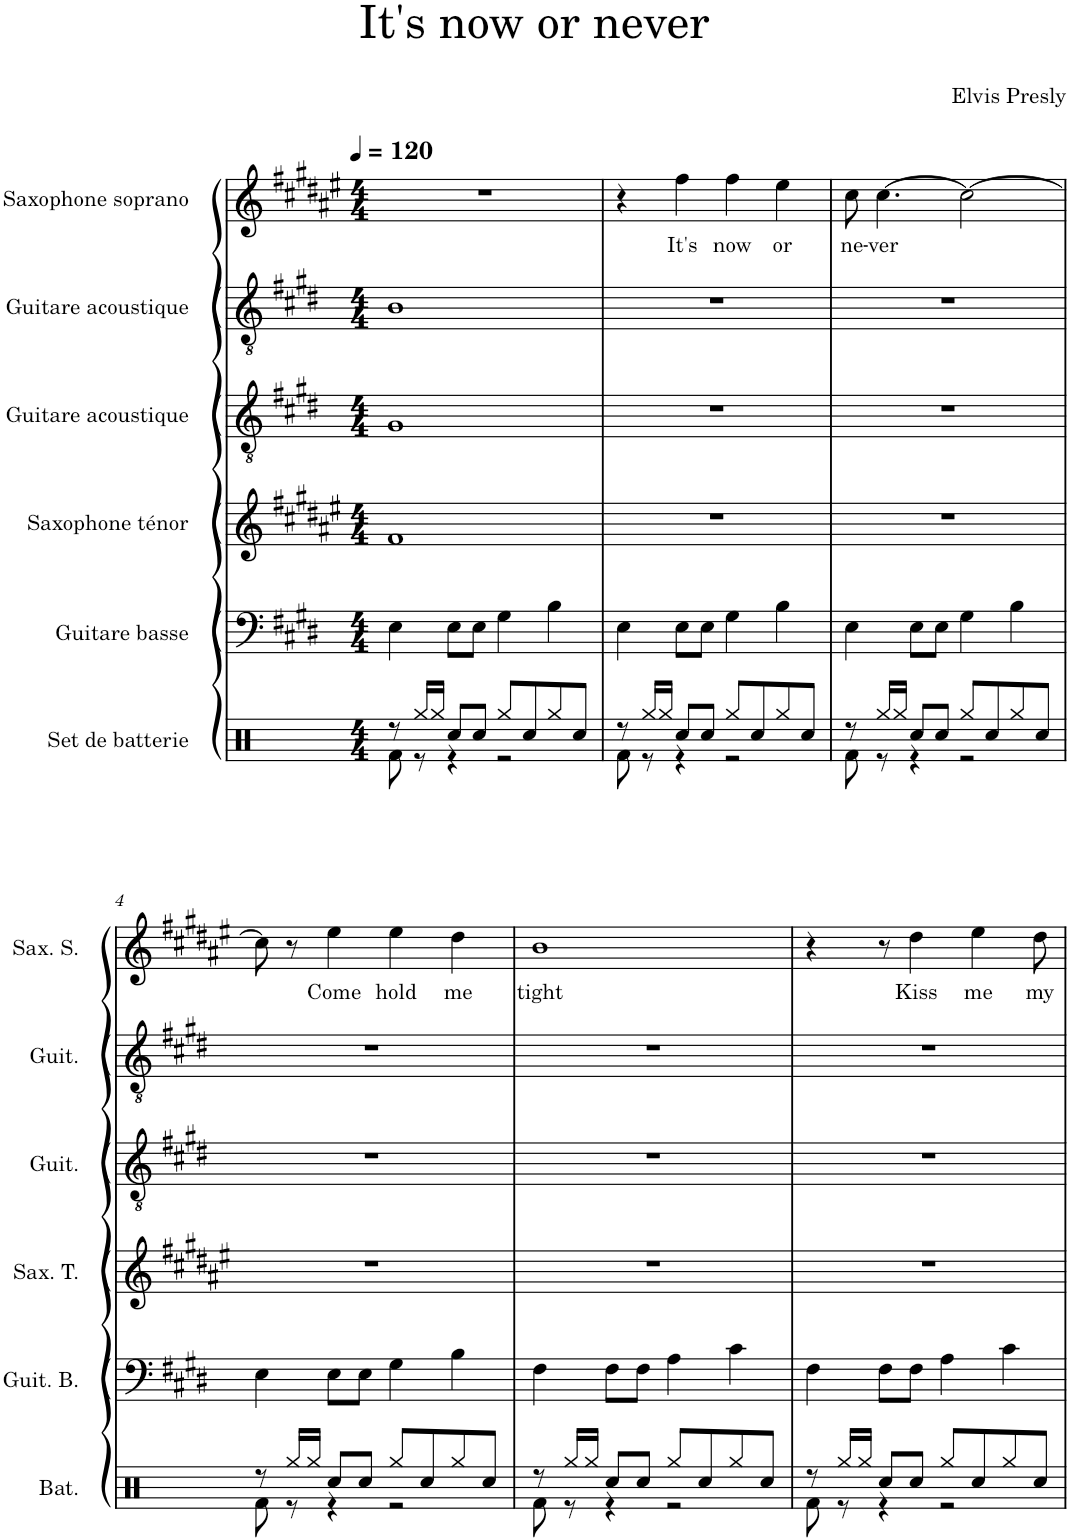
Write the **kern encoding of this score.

**kern	**kern	**kern	**kern	**kern	**kern	**text
*part6	*part5	*part4	*part3	*part2	*part1	*part1
*staff6	*staff5	*staff4	*staff3	*staff2	*staff1	*staff1
*I"Set de batterie	*I"Guitare basse	*I"Saxophone ténor	*I"Guitare acoustique	*I"Guitare acoustique	*I"Saxophone soprano	*
*I'Bat.	*I'Guit. B.	*I'Sax. T.	*I'Guit.	*I'Guit.	*I'Sax. S.	*
*clefX	*clefF4	*clefG2	*clefGv2	*clefGv2	*clefG2	*
*	*Trd7c12	*Trd8c14	*	*	*Trd1c2	*
*k[]	*k[f#c#g#d#]	*k[f#c#g#d#a#e#]	*k[f#c#g#d#]	*k[f#c#g#d#]	*k[f#c#g#d#a#e#]	*
*M4/4	*M4/4	*M4/4	*M4/4	*M4/4	*M4/4	*
*MM120	*MM120	*MM120	*MM120	*MM120	*MM120	*
=1	=1	=1	=1	=1	=1	=1
*^	*	*	*	*	*	*
8r	8Rf\	4E\	1f#	1G#	1B	1r	.
16Rgg/LL	8r	.	.	.	.	.	.
16Rgg/JJ	.	.	.	.	.	.	.
8Rcc/L	4r	8E\L	.	.	.	.	.
8Rcc/J	.	8E\J	.	.	.	.	.
8Rgg/L	2r	4G#\	.	.	.	.	.
8Rcc/	.	.	.	.	.	.	.
8Rgg/	.	4B\	.	.	.	.	.
8Rcc/J	.	.	.	.	.	.	.
=2	=2	=2	=2	=2	=2	=2	=2
8r	8Rf\	4E\	1r	1r	1r	4r	.
16Rgg/LL	8r	.	.	.	.	.	.
16Rgg/JJ	.	.	.	.	.	.	.
!	!	!	!	!	!	!	!LO:LY:b
8Rcc/L	4r	8E\L	.	.	.	4ff#\	It's
8Rcc/J	.	8E\J	.	.	.	.	.
!	!	!	!	!	!	!	!LO:LY:b
8Rgg/L	2r	4G#\	.	.	.	4ff#\	now
8Rcc/	.	.	.	.	.	.	.
!	!	!	!	!	!	!	!LO:LY:b
8Rgg/	.	4B\	.	.	.	4ee#\	or
8Rcc/J	.	.	.	.	.	.	.
=3	=3	=3	=3	=3	=3	=3	=3
!	!	!	!	!	!	!	!LO:LY:b
8r	8Rf\	4E\	1r	1r	1r	8cc#\	ne-
!	!	!	!	!	!	!	!LO:LY:b
16Rgg/LL	8r	.	.	.	.	[4.cc#\	ver
16Rgg/JJ	.	.	.	.	.	.	.
8Rcc/L	4r	8E\L	.	.	.	.	.
8Rcc/J	.	8E\J	.	.	.	.	.
8Rgg/L	2r	4G#\	.	.	.	2cc#\_	.
8Rcc/	.	.	.	.	.	.	.
8Rgg/	.	4B\	.	.	.	.	.
8Rcc/J	.	.	.	.	.	.	.
!!LO:LB:g=z
=4	=4	=4	=4	=4	=4	=4	=4
8r	8Rf\	4E\	1r	1r	1r	8cc#\]	.
16Rgg/LL	8r	.	.	.	.	8r	.
16Rgg/JJ	.	.	.	.	.	.	.
!	!	!	!	!	!	!	!LO:LY:b
8Rcc/L	4r	8E\L	.	.	.	4ee#\	Come
8Rcc/J	.	8E\J	.	.	.	.	.
!	!	!	!	!	!	!	!LO:LY:b
8Rgg/L	2r	4G#\	.	.	.	4ee#\	hold
8Rcc/	.	.	.	.	.	.	.
!	!	!	!	!	!	!	!LO:LY:b
8Rgg/	.	4B\	.	.	.	4dd#\	me
8Rcc/J	.	.	.	.	.	.	.
=5	=5	=5	=5	=5	=5	=5	=5
!	!	!	!	!	!	!	!LO:LY:b
8r	8Rf\	4F#\	1r	1r	1r	1b	tight
16Rgg/LL	8r	.	.	.	.	.	.
16Rgg/JJ	.	.	.	.	.	.	.
8Rcc/L	4r	8F#\L	.	.	.	.	.
8Rcc/J	.	8F#\J	.	.	.	.	.
8Rgg/L	2r	4A\	.	.	.	.	.
8Rcc/	.	.	.	.	.	.	.
8Rgg/	.	4c#\	.	.	.	.	.
8Rcc/J	.	.	.	.	.	.	.
=6	=6	=6	=6	=6	=6	=6	=6
8r	8Rf\	4F#\	1r	1r	1r	4r	.
16Rgg/LL	8r	.	.	.	.	.	.
16Rgg/JJ	.	.	.	.	.	.	.
8Rcc/L	4r	8F#\L	.	.	.	8r	.
!	!	!	!	!	!	!	!LO:LY:b
8Rcc/J	.	8F#\J	.	.	.	4dd#\	Kiss
8Rgg/L	2r	4A\	.	.	.	.	.
!	!	!	!	!	!	!	!LO:LY:b
8Rcc/	.	.	.	.	.	4ee#\	me
8Rgg/	.	4c#\	.	.	.	.	.
!	!	!	!	!	!	!	!LO:LY:b
8Rcc/J	.	.	.	.	.	8dd#\	my
*v	*v	*	*	*	*	*	*
=	=	=	=	=	=	=
*-	*-	*-	*-	*-	*-	*-
